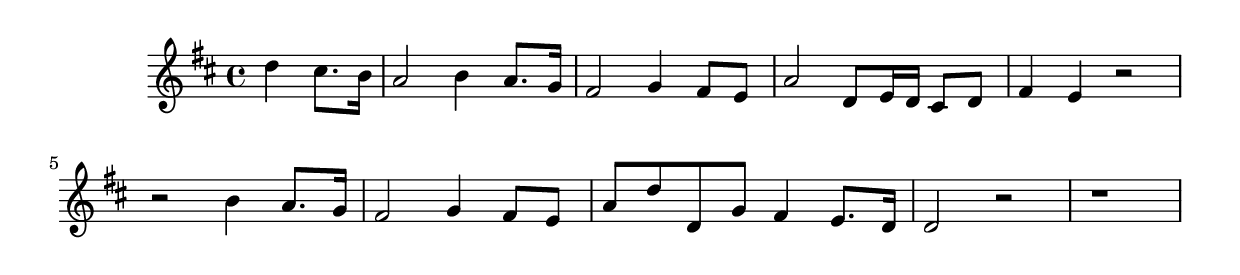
\version "2.14.0"
%{\header{
title="Caro Mio Ben"
subtitle = "(Come once again)"
filename = "caromioben.ly"
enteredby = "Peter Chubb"
composer = "Attributed to Guiseppe Giordiano, 1748--1798"
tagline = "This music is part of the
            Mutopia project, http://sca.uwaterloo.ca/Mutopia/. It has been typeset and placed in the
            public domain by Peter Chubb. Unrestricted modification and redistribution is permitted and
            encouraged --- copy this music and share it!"
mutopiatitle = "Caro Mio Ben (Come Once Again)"
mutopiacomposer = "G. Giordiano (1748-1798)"
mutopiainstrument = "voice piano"
date="1780s"
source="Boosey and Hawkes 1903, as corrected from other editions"
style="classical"
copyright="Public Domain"
}%}
\score{{\key d \major
%{\tempo 4=75
%}\relative c'' {

\partial 2
\time 4/4
d4 cis8. b16 |
	a2 b4  a8. g16 |
	fis2 g4 fis8 e |
	a2 d,8   e16  d16
	   cis8 d |
        fis4 e r2 |
%10
	r2 b'4 a8. g16 |
	fis2 g4 fis8 e |
	a8 d d, g fis4 e8. d16 |
	d2 r2 |
	r1 |
}
}}
